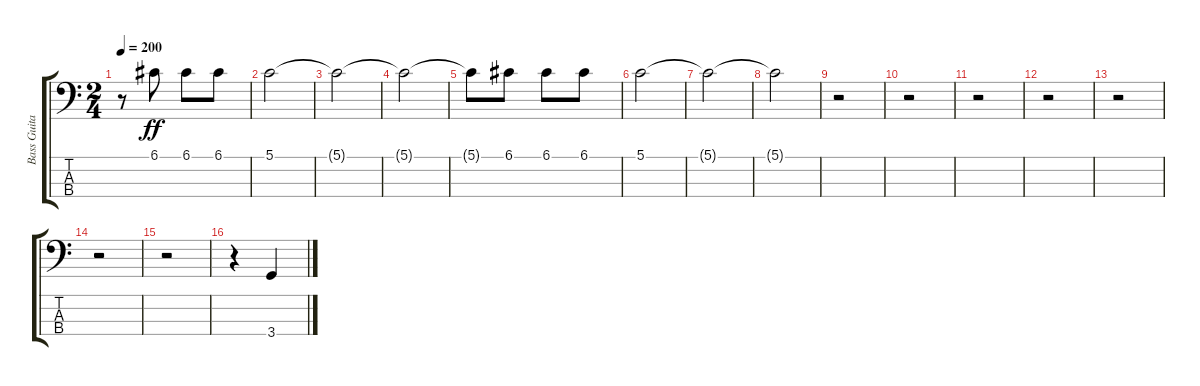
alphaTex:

\track ("Bass Guitar" "Bass Guita") {instrument electricbassfinger}
\staff {score tabs}
\tuning (G2 D2 A1 E1) {hide}
\ts (2 4)
\tempo 200
\clef f4
\ks c
r.8{dy ff} 6.1.8 6.1.8 6.1.8 |
5.1.2 |
5.1{t}.2 |
5.1{t}.2 |
5.1{t}.8 6.1.8 6.1.8 6.1.8 |
5.1.2 |
5.1{t}.2 |
5.1{t}.2 |
r.2 |
r.2 |
r.2 |
r.2 |
r.2 |
r.2 |
r.2 |
r.4 3.4.4
